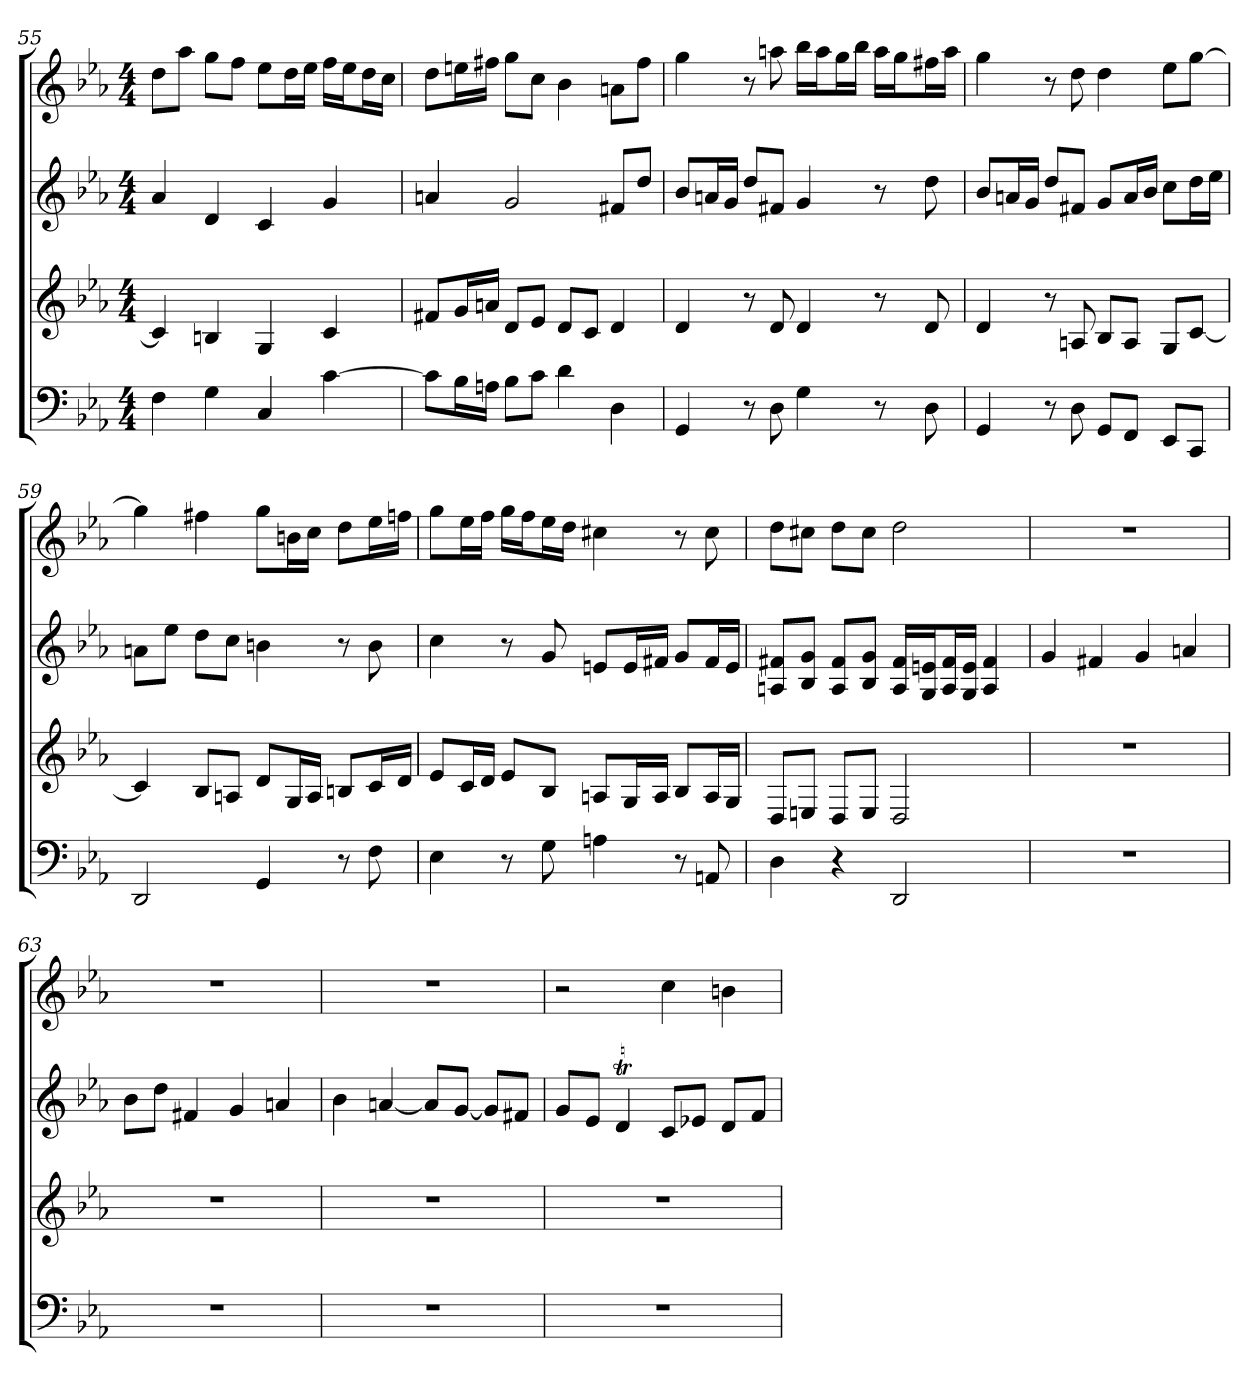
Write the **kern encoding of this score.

**kern	**kern	**kern	**kern
*part4	*part3	*part2	*part1
*staff4	*staff3	*staff2	*staff1
*k[b-e-a-]	*k[b-e-a-]	*k[b-e-a-]	*k[b-e-a-]
*M4/4	*M4/4	*M4/4	*M4/4
=55	=55	=55	=55
4F	4c]	4a-	8ddL
.	.	.	8aa-J
4G	4Bn	4d	8ggL
.	.	.	8ffJ
4C	4G	4c	8ee-L
.	.	.	16ddL
.	.	.	16ee-JJ
[4c	4c	4g	16ffLL
.	.	.	16ee-J
.	.	.	16ddL
.	.	.	16ccJJ
=56	=56	=56	=56
8cL]	8f#XL	4an	8ddL
16B-L	16gL	.	16eenL
16AnJJ	16anJJ	.	16ff#XJJ
8B-L	8dL	2g	8ggL
8cJ	8e-J	.	8ccJ
4d	8dL	.	4b-
.	8cJ	.	.
4D	4d	8f#XL	8anL
.	.	8ddJ	8ff#J
=57	=57	=57	=57
4GG	4d	8b-L	4gg
.	.	16anL	.
.	.	16gJJ	.
8r	8r	8ddL	8r
8D	8d	8f#XJ	8aan
4G	4d	4g	16bb-LL
.	.	.	16aaJ
.	.	.	16ggL
.	.	.	16bb-JJ
8r	8r	8r	16aaLL
.	.	.	16ggJ
8D	8d	8dd	16ff#XL
.	.	.	16aaJJ
=58	=58	=58	=58
4GG	4d	8b-L	4gg
.	.	16anL	.
.	.	16gJJ	.
8r	8r	8ddL	8r
8D	8An	8f#XJ	8dd
8GGL	8B-L	8gL	4dd
8FFJ	8AJ	16aL	.
.	.	16b-JJ	.
8EE-L	8GL	8ccL	8ee-L
8CCJ	[8cJ	16ddL	[8ggJ
.	.	16ee-JJ	.
=59	=59	=59	=59
2DD	4c]	8anL	4gg]
.	.	8ee-J	.
.	8B-L	8ddL	4ff#X
.	8AnJ	8ccJ	.
4GG	8dL	4bn	8ggL
.	16GL	.	16bnL
.	16AJJ	.	16ccJJ
8r	8BnL	8r	8ddL
8F	16cL	8b	16ee-L
.	16dJJ	.	16ffnJJ
=60	=60	=60	=60
4E-	8e-L	4cc	8ggL
.	16cL	.	16ee-L
.	16dJJ	.	16ffJJ
8r	8e-L	8r	16ggLL
.	.	.	16ffJ
8G	8B-J	8g	16ee-L
.	.	.	16ddJJ
4An	8AnL	8enL	4cc#X
.	16GL	16eL	.
.	16AJJ	16f#XJJ	.
8r	8B-L	8gL	8r
8AAn	16AL	16f#L	8cc#
.	16GJJ	16eJJ	.
=61	=61	=61	=61
4D	8DL	8An 8f#XL	8ddL
.	8EnJ	8B- 8gJ	8cc#XJ
4r	8DL	8A 8f#L	8ddL
.	8EJ	8B- 8gJ	8cc#J
2DD	2D	16A 16f#LL	2dd
.	.	16G 16enJ	.
.	.	16A 16f#L	.
.	.	16G 16eJJ	.
.	.	4A 4f#	.
=62	=62	=62	=62
1r	1r	4g	1r
.	.	4f#X	.
.	.	4g	.
.	.	4an	.
=63	=63	=63	=63
1r	1r	8b-L	1r
.	.	8ddJ	.
.	.	4f#X	.
.	.	4g	.
.	.	4an	.
=64	=64	=64	=64
1r	1r	4b-	1r
.	.	[4an	.
.	.	8aL]	.
.	.	[8gJ	.
.	.	8gL]	.
.	.	8f#XJ	.
=65	=65	=65	=65
1r	1r	8gL	2r
.	.	8e-J	.
.	.	4dT	.
.	.	8cL	4cc
.	.	8e-XJ	.
.	.	8dL	4bn
.	.	8fJ	.
=	=	=	=
*-	*-	*-	*-
